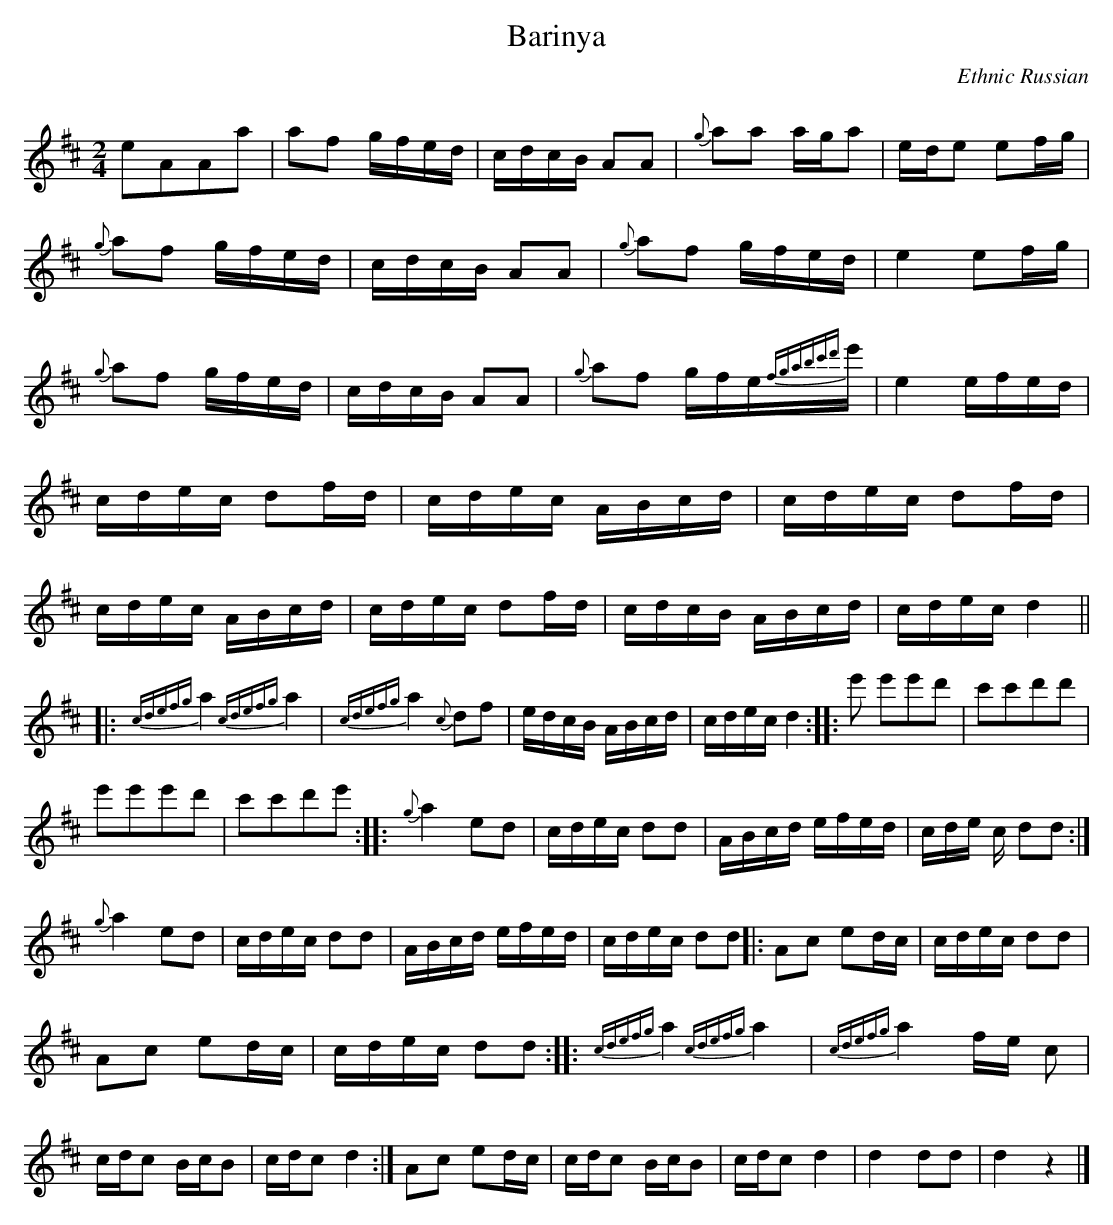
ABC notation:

X:1
T:Barinya
Q:72
O:Ethnic Russian
M:2/4
L:1/16
K:D
e2A2A2a2 | a2f2 gfed | cdcB A2A2 | {g}a2a2 aga2 | \
ede2 e2fg | {g}a2f2 gfed | \
cdcB A2A2 |{g}a2f2 g-fed |\
e4 e2fg | {g}a2f2 g-fed | \
cdcB A2A2 | {g}a2f2 gfe{fgabc'd'}e' | \
e4 efed | cdec d2f-d | cdec ABcd | cdec d2f-d | \
cdec ABcd | cdec d2f-d | cdcB ABcd | cdec d4 ||
|: {cdefg}a4 {cdefg}a4 | {cdefg}a4 {c}d2f2 | \
edcB ABcd | cdec d4 ::\
e'2 e'2e'2d'2 | c'2c'2d'2d'2 |
e'2e'2e'2d'2 | c'2c'2d'2e'2 ::\
 {g}a4 e2d2 | cdec d2d2 | ABcd efed | cde c d2d2 :|
{g}a4 e2d2 | cdec d2d2 | ABcd efed | cdec d2d2 ||\
|: A2c2 e2dc | cdec d2d2 |
A2c2 e2dc | cdec d2d2 ::\
{cdefg}a4 {cdefg}a4 | {cdefg}a4 fe c2 |
cdc2 BcB2 | cdc2 d4 :| \
A2c2 e2dc | cdc2 BcB2 | cdc2 d4 | d4 d2d2 | d4 z4 |]
